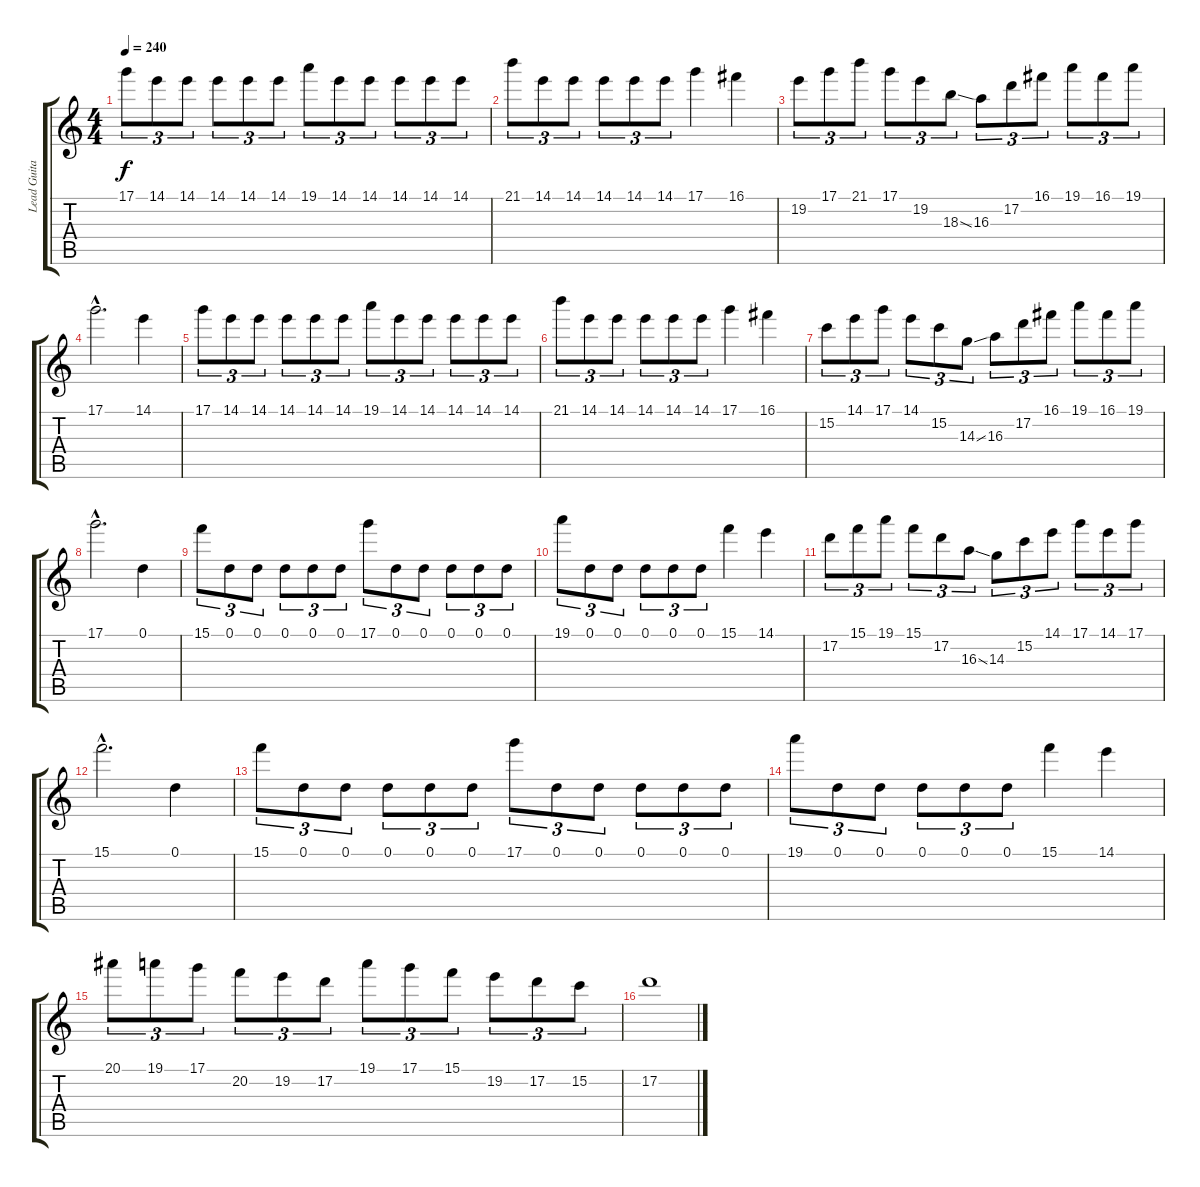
\track ("Lead Guitar" "Lead Guita") {instrument distortionguitar}
\staff {score tabs}
\tuning (D4 A3 F3 C3 G2 D2) {hide}
\ts (4 4)
\tempo 240
\clef g2
\ks c
17.1.8{tu (3 2) dy f} 14.1.8{tu (3 2)} 14.1.8{tu (3 2)} 14.1.8{tu (3 2)} 14.1.8{tu (3 2)} 14.1.8{tu (3 2)} 19.1.8{tu (3 2)} 14.1.8{tu (3 2)} 14.1.8{tu (3 2)} 14.1.8{tu (3 2)} 14.1.8{tu (3 2)} 14.1.8{tu (3 2)} |
21.1.8{tu (3 2)} 14.1.8{tu (3 2)} 14.1.8{tu (3 2)} 14.1.8{tu (3 2)} 14.1.8{tu (3 2)} 14.1.8{tu (3 2)} 17.1.4 16.1.4 |
19.2.8{tu (3 2)} 17.1.8{tu (3 2)} 21.1.8{tu (3 2)} 17.1.8{tu (3 2)} 19.2.8{tu (3 2)} 18.3{ss}.8{tu (3 2)} 16.3.8{tu (3 2)} 17.2.8{tu (3 2)} 16.1.8{tu (3 2)} 19.1.8{tu (3 2)} 16.1.8{tu (3 2)} 19.1.8{tu (3 2)} |
17.1{hac}.2{d} 14.1.4 |
17.1.8{tu (3 2)} 14.1.8{tu (3 2)} 14.1.8{tu (3 2)} 14.1.8{tu (3 2)} 14.1.8{tu (3 2)} 14.1.8{tu (3 2)} 19.1.8{tu (3 2)} 14.1.8{tu (3 2)} 14.1.8{tu (3 2)} 14.1.8{tu (3 2)} 14.1.8{tu (3 2)} 14.1.8{tu (3 2)} |
21.1.8{tu (3 2)} 14.1.8{tu (3 2)} 14.1.8{tu (3 2)} 14.1.8{tu (3 2)} 14.1.8{tu (3 2)} 14.1.8{tu (3 2)} 17.1.4 16.1.4 |
15.2.8{tu (3 2)} 14.1.8{tu (3 2)} 17.1.8{tu (3 2)} 14.1.8{tu (3 2)} 15.2.8{tu (3 2)} 14.3{ss}.8{tu (3 2)} 16.3.8{tu (3 2)} 17.2.8{tu (3 2)} 16.1.8{tu (3 2)} 19.1.8{tu (3 2)} 16.1.8{tu (3 2)} 19.1.8{tu (3 2)} |
17.1{hac}.2{d} 0.1.4 |
15.1.8{tu (3 2)} 0.1.8{tu (3 2)} 0.1.8{tu (3 2)} 0.1.8{tu (3 2)} 0.1.8{tu (3 2)} 0.1.8{tu (3 2)} 17.1.8{tu (3 2)} 0.1.8{tu (3 2)} 0.1.8{tu (3 2)} 0.1.8{tu (3 2)} 0.1.8{tu (3 2)} 0.1.8{tu (3 2)} |
19.1.8{tu (3 2)} 0.1.8{tu (3 2)} 0.1.8{tu (3 2)} 0.1.8{tu (3 2)} 0.1.8{tu (3 2)} 0.1.8{tu (3 2)} 15.1.4 14.1.4 |
17.2.8{tu (3 2)} 15.1.8{tu (3 2)} 19.1.8{tu (3 2)} 15.1.8{tu (3 2)} 17.2.8{tu (3 2)} 16.3{ss}.8{tu (3 2)} 14.3.8{tu (3 2)} 15.2.8{tu (3 2)} 14.1.8{tu (3 2)} 17.1.8{tu (3 2)} 14.1.8{tu (3 2)} 17.1.8{tu (3 2)} |
15.1{hac}.2{d} 0.1.4 |
15.1.8{tu (3 2)} 0.1.8{tu (3 2)} 0.1.8{tu (3 2)} 0.1.8{tu (3 2)} 0.1.8{tu (3 2)} 0.1.8{tu (3 2)} 17.1.8{tu (3 2)} 0.1.8{tu (3 2)} 0.1.8{tu (3 2)} 0.1.8{tu (3 2)} 0.1.8{tu (3 2)} 0.1.8{tu (3 2)} |
19.1.8{tu (3 2)} 0.1.8{tu (3 2)} 0.1.8{tu (3 2)} 0.1.8{tu (3 2)} 0.1.8{tu (3 2)} 0.1.8{tu (3 2)} 15.1.4 14.1.4 |
20.1.8{tu (3 2)} 19.1.8{tu (3 2)} 17.1.8{tu (3 2)} 20.2.8{tu (3 2)} 19.2.8{tu (3 2)} 17.2.8{tu (3 2)} 19.1.8{tu (3 2)} 17.1.8{tu (3 2)} 15.1.8{tu (3 2)} 19.2.8{tu (3 2)} 17.2.8{tu (3 2)} 15.2.8{tu (3 2)} |
17.2.1
